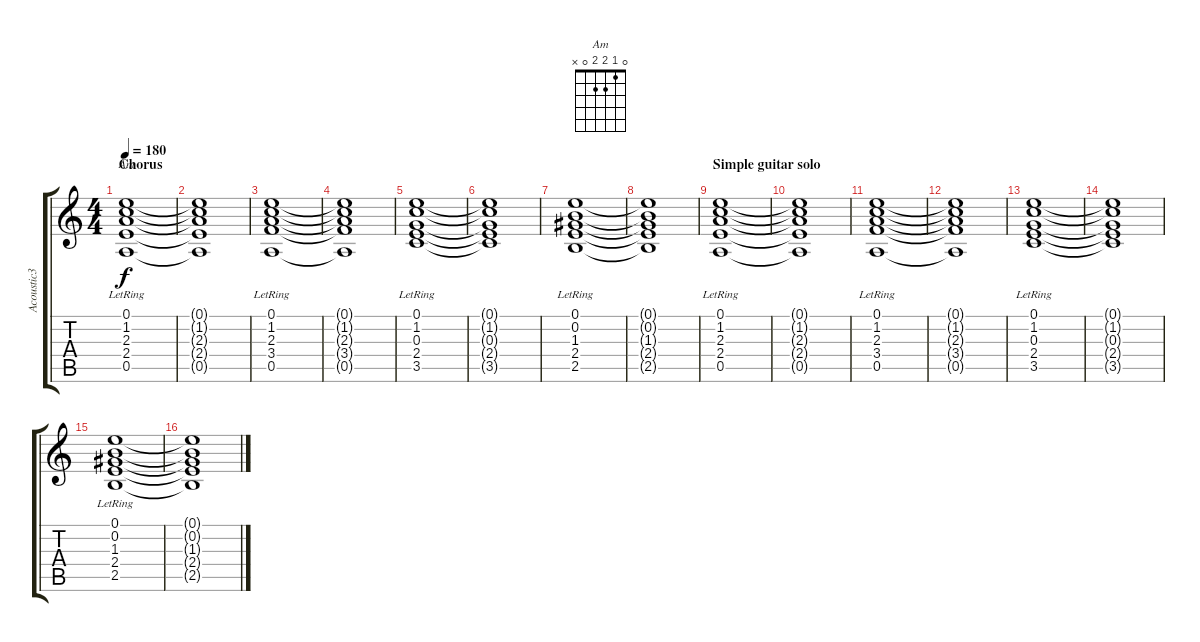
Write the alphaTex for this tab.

\track ("Acoustic3" "Acoustic3") {instrument acousticguitarnylon}
\staff {score tabs}
\tuning (E4 B3 G3 D3 A2 E2) {hide}
\chord ("Am" 0 1 2 2 0 x)
\ts (4 4)
\section ("" "Chorus")
\tempo 180
\clef g2
\ks c
(0.1{lr} 1.2 2.3 2.4 0.5).1{ch "Am" dy f} |
(0.1{t} 1.2{t} 2.3{t} 2.4{t} 0.5{t}).1 |
(0.1{lr} 1.2 2.3 3.4 0.5).1 |
(0.1{t} 1.2{t} 2.3{t} 3.4{t} 0.5{t}).1 |
(0.1{lr} 1.2 0.3 2.4 3.5).1 |
(0.1{t} 1.2{t} 0.3{t} 2.4{t} 3.5{t}).1 |
(0.1{lr} 0.2 1.3 2.4 2.5).1 |
(0.1{t} 0.2{t} 1.3{t} 2.4{t} 2.5{t}).1 |
\section ("" "Simple guitar solo")
(0.1{lr} 1.2 2.3 2.4 0.5).1 |
(0.1{t} 1.2{t} 2.3{t} 2.4{t} 0.5{t}).1 |
(0.1{lr} 1.2 2.3 3.4 0.5).1 |
(0.1{t} 1.2{t} 2.3{t} 3.4{t} 0.5{t}).1 |
(0.1{lr} 1.2 0.3 2.4 3.5).1 |
(0.1{t} 1.2{t} 0.3{t} 2.4{t} 3.5{t}).1 |
(0.1{lr} 0.2 1.3 2.4 2.5).1 |
(0.1{t} 0.2{t} 1.3{t} 2.4{t} 2.5{t}).1
